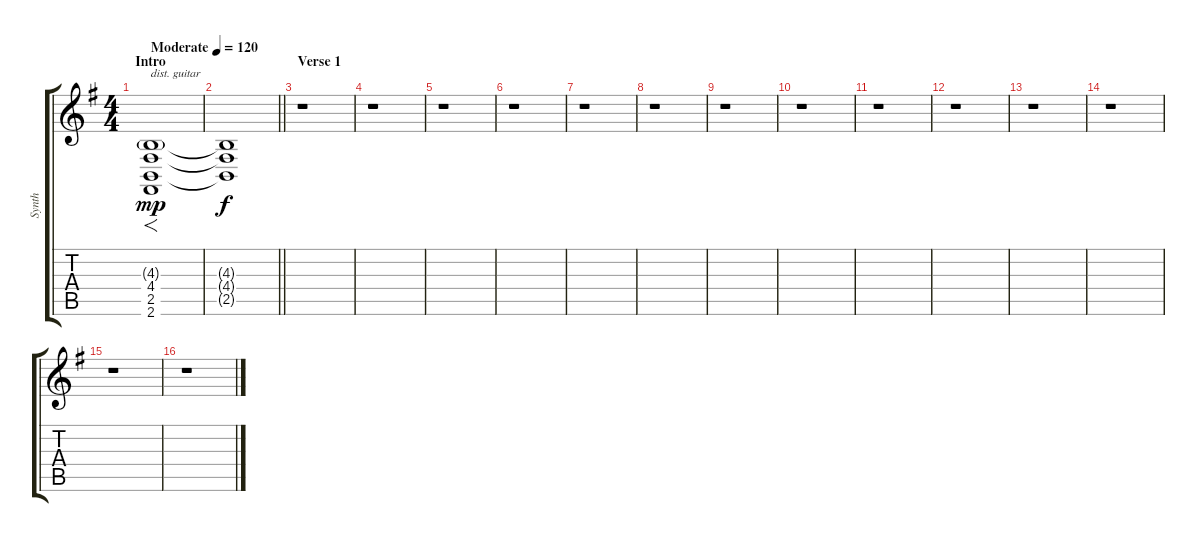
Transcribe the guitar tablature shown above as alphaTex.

\track ("Synth" "Synth") {instrument acousticgrandpiano}
\staff {score tabs}
\tuning (E4 B3 G3 D3 A2 E2) {hide}
\ts (4 4)
\section ("" "Intro")
\tempo (120 "Moderate")
\clef g2
\ks eminor
(4.3{g} 4.4 2.5 2.6).1{f txt "dist. guitar" dy mp instrument distortionguitar} |
\barLineRight lightlight
(4.3{t} 4.4{t} 2.5{t}).1{dy f} |
\section ("" "Verse 1")
r.1 |
r.1 |
r.1 |
r.1 |
r.1 |
r.1 |
r.1 |
r.1 |
r.1 |
r.1 |
r.1 |
r.1 |
r.1 |
r.1
